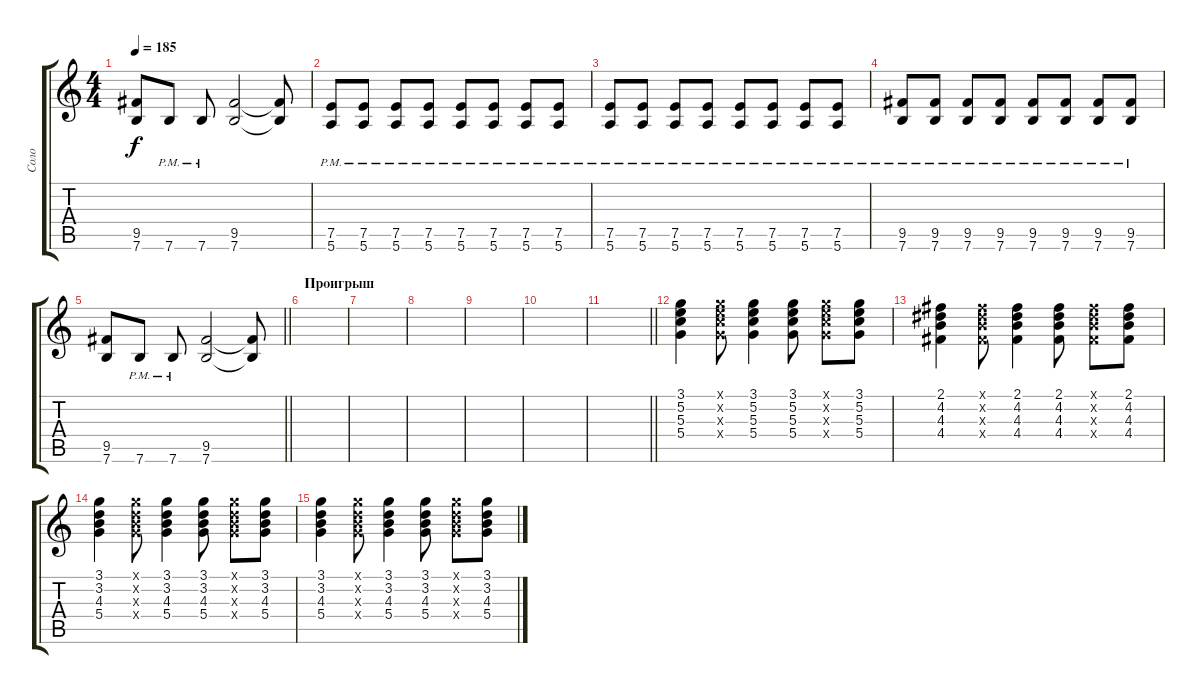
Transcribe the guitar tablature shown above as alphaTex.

\track ("Соло" "Соло") {instrument overdrivenguitar}
\staff {score tabs}
\tuning (E4 B3 G3 D3 A2 E2) {hide}
\ts (4 4)
\tempo 185
\clef g2
\ks c
(9.5 7.6).8{dy f} 7.6{pm}.8 7.6{pm}.8 (9.5 7.6).2 (9.5{t} 7.6{t}).8 |
(7.5{pm} 5.6{pm}).8 (7.5{pm} 5.6{pm}).8 (7.5{pm} 5.6{pm}).8 (7.5{pm} 5.6{pm}).8 (7.5{pm} 5.6{pm}).8 (7.5{pm} 5.6{pm}).8 (7.5{pm} 5.6{pm}).8 (7.5{pm} 5.6{pm}).8 |
(7.5{pm} 5.6{pm}).8 (7.5{pm} 5.6{pm}).8 (7.5{pm} 5.6{pm}).8 (7.5{pm} 5.6{pm}).8 (7.5{pm} 5.6{pm}).8 (7.5{pm} 5.6{pm}).8 (7.5{pm} 5.6{pm}).8 (7.5{pm} 5.6{pm}).8 |
(9.5{pm} 7.6{pm}).8 (9.5{pm} 7.6{pm}).8 (9.5{pm} 7.6{pm}).8 (9.5{pm} 7.6{pm}).8 (9.5{pm} 7.6{pm}).8 (9.5{pm} 7.6{pm}).8 (9.5{pm} 7.6{pm}).8 (9.5{pm} 7.6{pm}).8 |
\barLineRight lightlight
(9.5 7.6).8 7.6{pm}.8 7.6{pm}.8 (9.5 7.6).2 (9.5{t} 7.6{t}).8 |
\section ("" "Проигрыш")
|
|
|
|
|
\barLineRight lightlight
|
\section ("" " ")
(3.1 5.2 5.3 5.4).4{instrument electricguitarclean} (3.1{x} 5.2{x} 5.3{x} 5.4{x}).8 (3.1 5.2 5.3 5.4).4 (3.1 5.2 5.3 5.4).8 (3.1{x} 5.2{x} 5.3{x} 5.4{x}).8 (3.1 5.2 5.3 5.4).8 |
(2.1 4.2 4.3 4.4).4 (2.1{x} 4.2{x} 4.3{x} 4.4{x}).8 (2.1 4.2 4.3 4.4).4 (2.1 4.2 4.3 4.4).8 (2.1{x} 4.2{x} 4.3{x} 4.4{x}).8 (2.1 4.2 4.3 4.4).8 |
(3.1 3.2 4.3 5.4).4 (3.1{x} 3.2{x} 4.3{x} 5.4{x}).8 (3.1 3.2 4.3 5.4).4 (3.1 3.2 4.3 5.4).8 (3.1{x} 3.2{x} 4.3{x} 5.4{x}).8 (3.1 3.2 4.3 5.4).8 |
(3.1 3.2 4.3 5.4).4 (3.1{x} 3.2{x} 4.3{x} 5.4{x}).8 (3.1 3.2 4.3 5.4).4 (3.1 3.2 4.3 5.4).8 (3.1{x} 3.2{x} 4.3{x} 5.4{x}).8 (3.1 3.2 4.3 5.4).8
